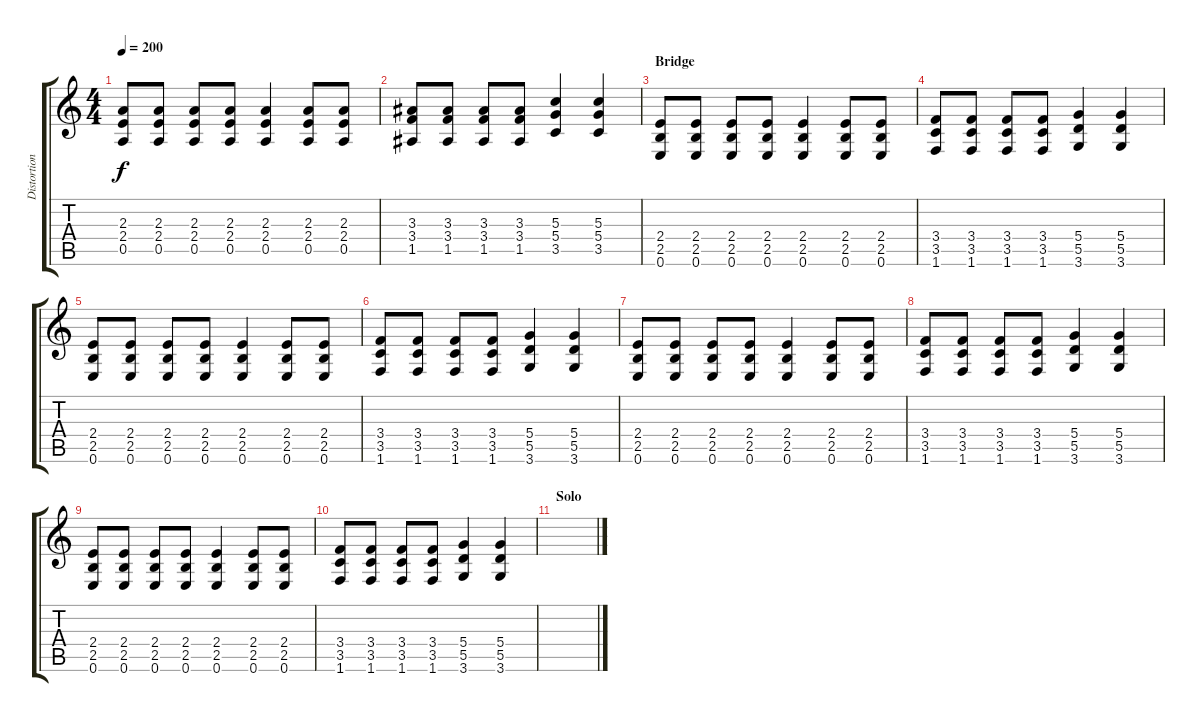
\track ("Distortion Guitar" "Distortion") {instrument overdrivenguitar}
\staff {score tabs}
\tuning (E4 B3 G3 D3 A2 E2) {hide}
\ts (4 4)
\tempo 200
\clef g2
\ks c
(2.3 2.4 0.5).8{dy f} (2.3 2.4 0.5).8 (2.3 2.4 0.5).8 (2.3 2.4 0.5).8 (2.3 2.4 0.5).4 (2.3 2.4 0.5).8 (2.3 2.4 0.5).8 |
(3.3 3.4 1.5).8 (3.3 3.4 1.5).8 (3.3 3.4 1.5).8 (3.3 3.4 1.5).8 (5.3 5.4 3.5).4 (5.3 5.4 3.5).4 |
\section ("" "Bridge")
(2.4 2.5 0.6).8 (2.4 2.5 0.6).8 (2.4 2.5 0.6).8 (2.4 2.5 0.6).8 (2.4 2.5 0.6).4 (2.4 2.5 0.6).8 (2.4 2.5 0.6).8 |
(3.4 3.5 1.6).8 (3.4 3.5 1.6).8 (3.4 3.5 1.6).8 (3.4 3.5 1.6).8 (5.4 5.5 3.6).4 (5.4 5.5 3.6).4 |
(2.4 2.5 0.6).8 (2.4 2.5 0.6).8 (2.4 2.5 0.6).8 (2.4 2.5 0.6).8 (2.4 2.5 0.6).4 (2.4 2.5 0.6).8 (2.4 2.5 0.6).8 |
(3.4 3.5 1.6).8 (3.4 3.5 1.6).8 (3.4 3.5 1.6).8 (3.4 3.5 1.6).8 (5.4 5.5 3.6).4 (5.4 5.5 3.6).4 |
(2.4 2.5 0.6).8 (2.4 2.5 0.6).8 (2.4 2.5 0.6).8 (2.4 2.5 0.6).8 (2.4 2.5 0.6).4 (2.4 2.5 0.6).8 (2.4 2.5 0.6).8 |
(3.4 3.5 1.6).8 (3.4 3.5 1.6).8 (3.4 3.5 1.6).8 (3.4 3.5 1.6).8 (5.4 5.5 3.6).4 (5.4 5.5 3.6).4 |
(2.4 2.5 0.6).8 (2.4 2.5 0.6).8 (2.4 2.5 0.6).8 (2.4 2.5 0.6).8 (2.4 2.5 0.6).4 (2.4 2.5 0.6).8 (2.4 2.5 0.6).8 |
(3.4 3.5 1.6).8 (3.4 3.5 1.6).8 (3.4 3.5 1.6).8 (3.4 3.5 1.6).8 (5.4 5.5 3.6).4 (5.4 5.5 3.6).4 |
\section ("" "Solo")
